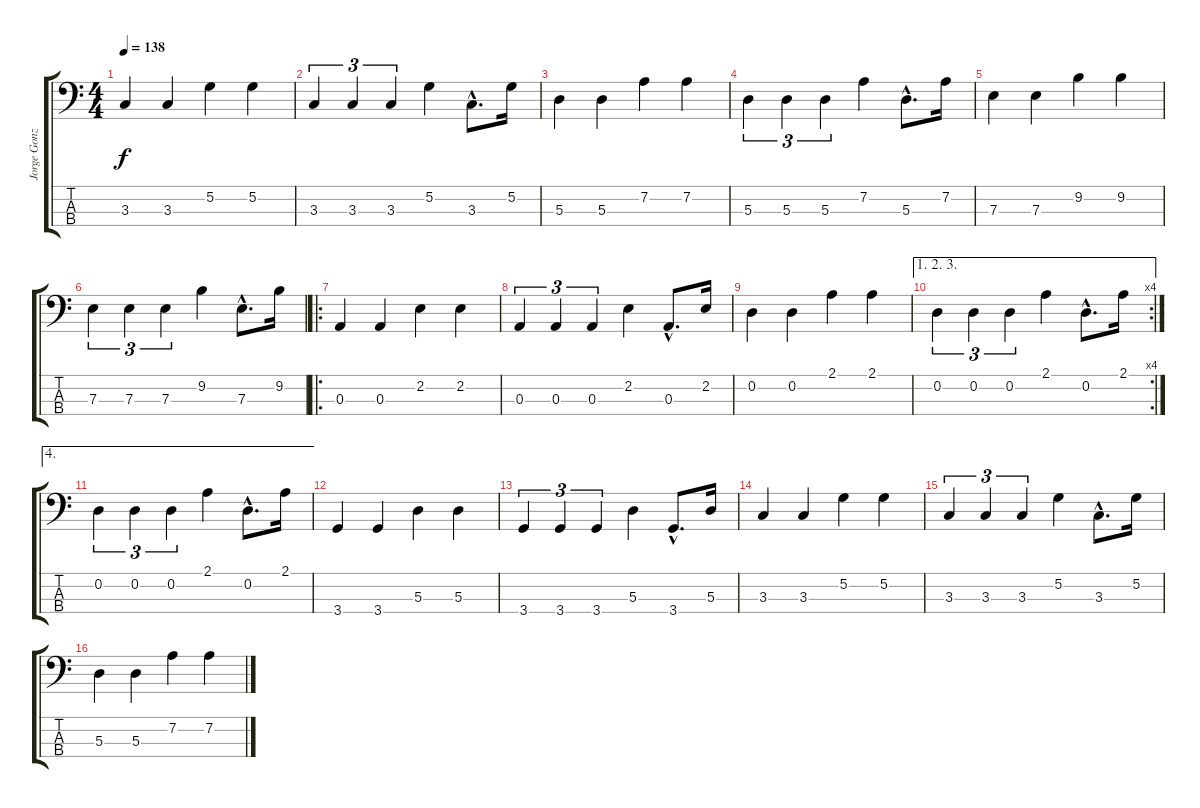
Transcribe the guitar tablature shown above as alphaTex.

\track ("Jorge González (bajo)" "Jorge Gonz") {instrument acousticbass}
\staff {score tabs}
\tuning (G2 D2 A1 E1) {hide}
\ts (4 4)
\tempo 138
\clef f4
\ks c
3.3.4{dy f} 3.3.4 5.2.4 5.2.4 |
3.3.4{tu (3 2)} 3.3.4{tu (3 2)} 3.3.4{tu (3 2)} 5.2.4 3.3{hac}.8{d} 5.2.16 |
5.3.4 5.3.4 7.2.4 7.2.4 |
5.3.4{tu (3 2)} 5.3.4{tu (3 2)} 5.3.4{tu (3 2)} 7.2.4 5.3{hac}.8{d} 7.2.16 |
7.3.4 7.3.4 9.2.4 9.2.4 |
7.3.4{tu (3 2)} 7.3.4{tu (3 2)} 7.3.4{tu (3 2)} 9.2.4 7.3{hac}.8{d} 9.2.16 |
\ro
0.3.4 0.3.4 2.2.4 2.2.4 |
0.3.4{tu (3 2)} 0.3.4{tu (3 2)} 0.3.4{tu (3 2)} 2.2.4 0.3{hac}.8{d} 2.2.16 |
0.2.4 0.2.4 2.1.4 2.1.4 |
\ae (1 2 3)
\rc 4
0.2.4{tu (3 2)} 0.2.4{tu (3 2)} 0.2.4{tu (3 2)} 2.1.4 0.2{hac}.8{d} 2.1.16 |
\ae 4
0.2.4{tu (3 2)} 0.2.4{tu (3 2)} 0.2.4{tu (3 2)} 2.1.4 0.2{hac}.8{d} 2.1.16 |
3.4.4 3.4.4 5.3.4 5.3.4 |
3.4.4{tu (3 2)} 3.4.4{tu (3 2)} 3.4.4{tu (3 2)} 5.3.4 3.4{hac}.8{d} 5.3.16 |
3.3.4 3.3.4 5.2.4 5.2.4 |
3.3.4{tu (3 2)} 3.3.4{tu (3 2)} 3.3.4{tu (3 2)} 5.2.4 3.3{hac}.8{d} 5.2.16 |
5.3.4 5.3.4 7.2.4 7.2.4
